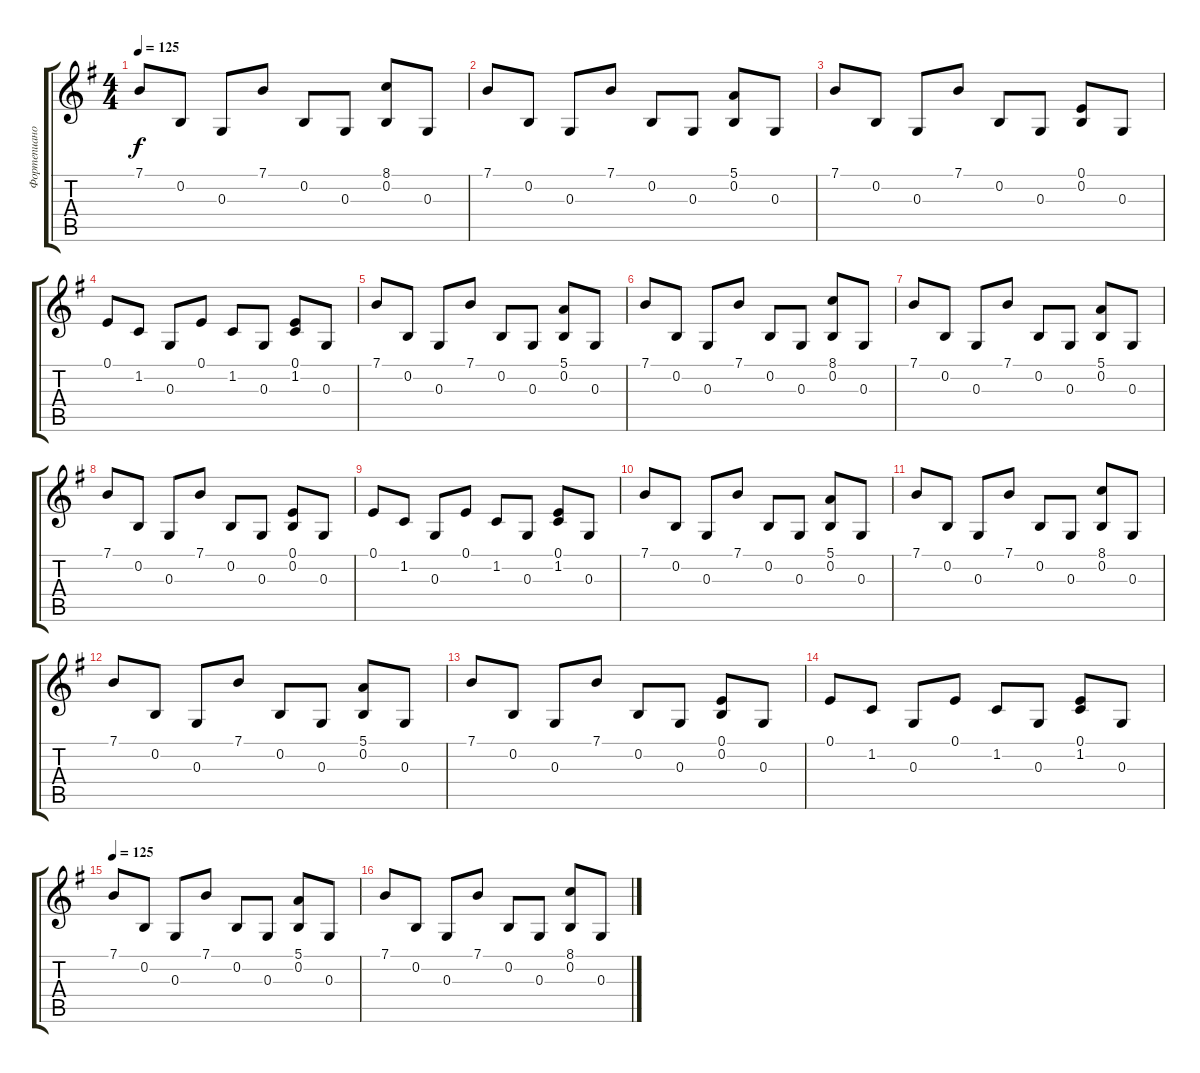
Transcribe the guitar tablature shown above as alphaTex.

\track ("Фортепиано" "Фортепиано") {instrument electricgrandpiano}
\staff {score tabs}
\tuning (E4 B3 G3 D3 A2 E2) {hide}
\ts (4 4)
\tempo 125
\clef g2
\ks eminor
7.1.8{dy f} 0.2.8 0.3.8 7.1.8 0.2.8 0.3.8 (8.1 0.2).8 0.3.8 |
7.1.8 0.2.8 0.3.8 7.1.8 0.2.8 0.3.8 (5.1 0.2).8 0.3.8 |
7.1.8 0.2.8 0.3.8 7.1.8 0.2.8 0.3.8 (0.1 0.2).8 0.3.8 |
0.1.8 1.2.8 0.3.8 0.1.8 1.2.8 0.3.8 (0.1 1.2).8 0.3.8 |
7.1.8 0.2.8 0.3.8 7.1.8 0.2.8 0.3.8 (5.1 0.2).8 0.3.8 |
7.1.8 0.2.8 0.3.8 7.1.8 0.2.8 0.3.8 (8.1 0.2).8 0.3.8 |
7.1.8 0.2.8 0.3.8 7.1.8 0.2.8 0.3.8 (5.1 0.2).8 0.3.8 |
7.1.8 0.2.8 0.3.8 7.1.8 0.2.8 0.3.8 (0.1 0.2).8 0.3.8 |
0.1.8 1.2.8 0.3.8 0.1.8 1.2.8 0.3.8 (0.1 1.2).8 0.3.8 |
7.1.8 0.2.8 0.3.8 7.1.8 0.2.8 0.3.8 (5.1 0.2).8 0.3.8 |
7.1.8 0.2.8 0.3.8 7.1.8 0.2.8 0.3.8 (8.1 0.2).8 0.3.8 |
7.1.8 0.2.8 0.3.8 7.1.8 0.2.8 0.3.8 (5.1 0.2).8 0.3.8 |
7.1.8 0.2.8 0.3.8 7.1.8 0.2.8 0.3.8 (0.1 0.2).8 0.3.8 |
0.1.8 1.2.8 0.3.8 0.1.8 1.2.8 0.3.8 (0.1 1.2).8 0.3.8 |
\tempo 125
7.1.8 0.2.8 0.3.8 7.1.8 0.2.8 0.3.8 (5.1 0.2).8 0.3.8 |
7.1.8 0.2.8 0.3.8 7.1.8 0.2.8 0.3.8 (8.1 0.2).8 0.3.8
